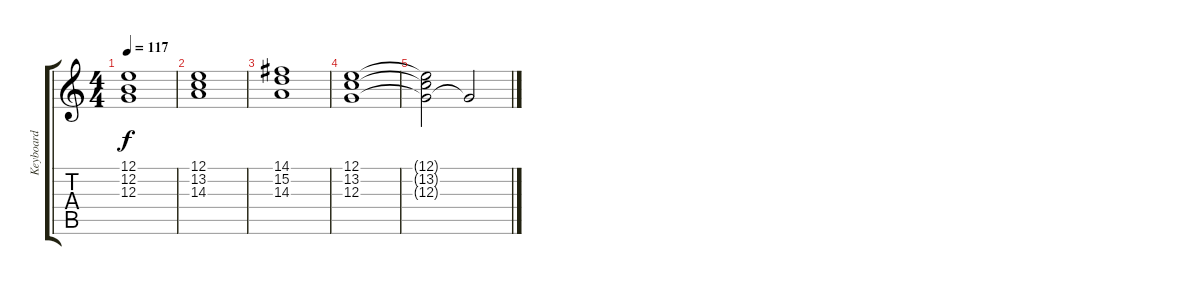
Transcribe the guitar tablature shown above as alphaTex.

\track ("Keyboard" "Keyboard") {instrument stringensemble1}
\staff {score tabs}
\tuning (E4 B3 G3 D3 A2 E2) {hide}
\ts (4 4)
\tempo 117
\clef g2
\ks c
(12.1 12.2 12.3).1{dy f} |
(12.1 13.2 14.3).1 |
(14.1 15.2 14.3).1 |
(12.1 13.2 12.3).1 |
(12.1{t} 13.2{t} 12.3{t}).2 12.3{t}.2
